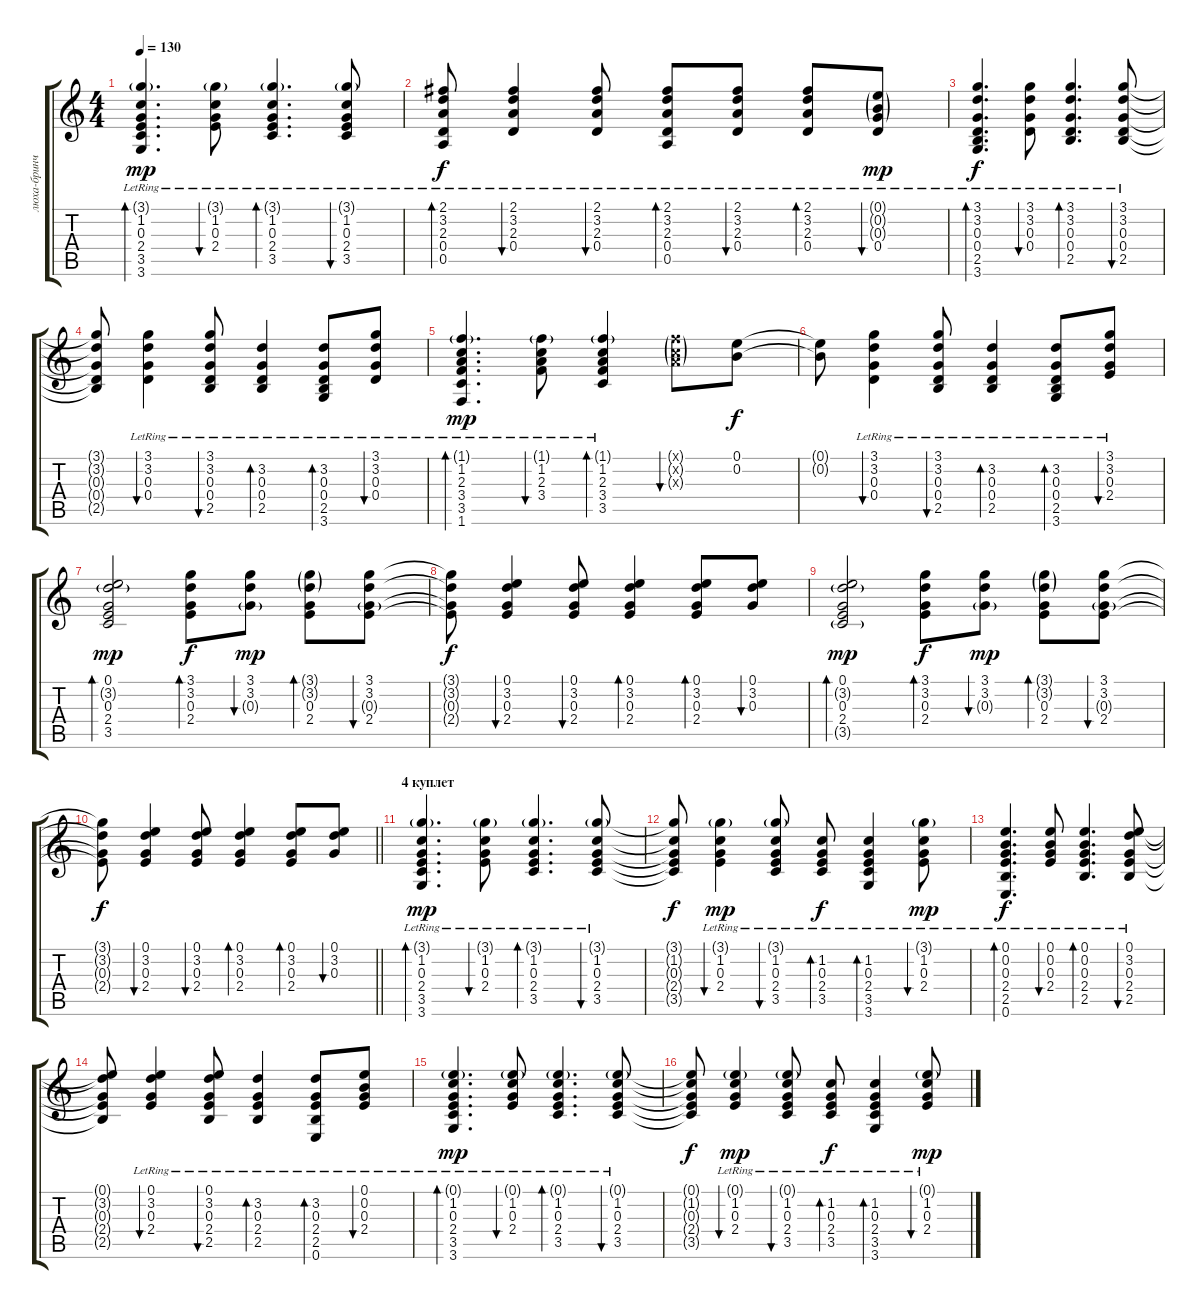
\track ("люха-бринчит" "люха-бринч") {instrument acousticguitarsteel}
\staff {score tabs}
\tuning (E4 B3 G3 D3 A2 E2) {hide}
\ts (4 4)
\tempo 130
\clef g2
\ks c
(3.1{g lr} 1.2{lr} 0.3{lr} 2.4{lr} 3.5{lr} 3.6{lr}).4{d bd 30 dy mp} (3.1{g lr} 1.2{lr} 0.3{lr} 2.4{lr}).8{bu 30} (3.1{g lr} 1.2{lr} 0.3{lr} 2.4{lr} 3.5{lr}).4{d bd 30} (3.1{g lr} 1.2{lr} 0.3{lr} 2.4{lr} 3.5{lr}).8{bu 30} |
(2.1{lr} 3.2{lr} 2.3{lr} 0.4{lr} 0.5{lr}).8{bd 30 dy f} (2.1{lr} 3.2{lr} 2.3{lr} 0.4{lr}).4{bu 30} (2.1{lr} 3.2{lr} 2.3{lr} 0.4{lr}).8{bu 30} (2.1{lr} 3.2{lr} 2.3{lr} 0.4{lr} 0.5{lr}).8{bd 30} (2.1{lr} 3.2{lr} 2.3{lr} 0.4{lr}).8{bu 30} (2.1{lr} 3.2{lr} 2.3{lr} 0.4{lr}).8{bd 30} (0.1{g lr} 0.2{g lr} 0.3{g lr} 0.4{lr}).8{bu 30 dy mp} |
(3.1{lr} 3.2{lr} 0.3{lr} 0.4{lr} 2.5{lr} 3.6{lr}).4{d bd 30 dy f} (3.1{lr} 3.2{lr} 0.3{lr} 0.4{lr}).8{bu 30} (3.1{lr} 3.2{lr} 0.3{lr} 0.4{lr} 2.5{lr}).4{d bd 30} (3.1{lr} 3.2{lr} 0.3{lr} 0.4{lr} 2.5{lr}).8{bu 30} |
(3.1{t} 3.2{t} 0.3{t} 0.4{t} 2.5{t}).8 (3.1{lr} 3.2{lr} 0.3{lr} 0.4{lr}).4{bu 30} (3.1{lr} 3.2{lr} 0.3{lr} 0.4{lr} 2.5{lr}).8{bu 30} (3.2{lr} 0.3 0.4{lr} 2.5{lr}).4{bd 30} (3.2{lr} 0.3{lr} 0.4{lr} 2.5{lr} 3.6{lr}).8{bd 30} (3.1{lr} 3.2{lr} 0.3{lr} 0.4{lr}).8{bu 30} |
(1.1{g lr} 1.2{lr} 2.3{lr} 3.4{lr} 3.5{lr} 1.6{lr}).4{d bd 30 dy mp} (1.1{g lr} 1.2{lr} 2.3{lr} 3.4{lr}).8{bu 30} (1.1{g lr} 1.2{lr} 2.3{lr} 3.4{lr} 3.5{lr}).4{bd 30} (1.1{g x} 1.2{g x} 2.3{g x}).8{bu 30} (0.1 0.2).8{dy f} |
(0.1{t} 0.2{t}).8 (3.1{lr} 3.2{lr} 0.3{lr} 0.4{lr}).4{bu 30} (3.1{lr} 3.2{lr} 0.3{lr} 0.4{lr} 2.5{lr}).8{bu 30} (3.2{lr} 0.3 0.4{lr} 2.5{lr}).4{bd 30} (3.2{lr} 0.3{lr} 0.4{lr} 2.5{lr} 3.6{lr}).8{bd 30} (3.1{lr} 3.2{lr} 0.3{lr} 2.4{lr}).8{bu 30} |
(0.1 3.2{g} 0.3 2.4 3.5).2{bd 30 dy mp} (3.1 3.2 0.3 2.4).8{bd 30 dy f} (3.1 3.2 0.3{g}).8{bu 30 dy mp} (3.1{g} 3.2{g} 0.3 2.4).8{bd 30} (3.1 3.2 0.3{g} 2.4).8{bu 30} |
(3.1{t} 3.2{t} 0.3{t} 2.4{t}).8{dy f} (0.1 3.2 0.3 2.4).4{bu 30} (0.1 3.2 0.3 2.4).8{bu 30} (0.1 3.2 0.3 2.4).4{bd 30} (0.1 3.2 0.3 2.4).8{bd 30} (0.1 3.2 0.3).8{bu 30} |
(0.1 3.2{g} 0.3 2.4 3.5{g}).2{bd 30 dy mp} (3.1 3.2 0.3 2.4).8{bd 30 dy f} (3.1 3.2 0.3{g}).8{bu 30 dy mp} (3.1{g} 3.2{g} 0.3 2.4).8{bd 30} (3.1 3.2 0.3{g} 2.4).8{bu 30} |
\barLineRight lightlight
(3.1{t} 3.2{t} 0.3{t} 2.4{t}).8{dy f} (0.1 3.2 0.3 2.4).4{bu 30} (0.1 3.2 0.3 2.4).8{bu 30} (0.1 3.2 0.3 2.4).4{bd 30} (0.1 3.2 0.3 2.4).8{bd 30} (0.1 3.2 0.3).8{bu 30} |
\section ("" "4 куплет")
(3.1{g lr} 1.2{lr} 0.3{lr} 2.4{lr} 3.5{lr} 3.6{lr}).4{d bd 30 dy mp} (3.1{g lr} 1.2{lr} 0.3{lr} 2.4{lr}).8{bu 30} (3.1{g lr} 1.2{lr} 0.3{lr} 2.4{lr} 3.5{lr}).4{d bd 30} (3.1{g lr} 1.2{lr} 0.3{lr} 2.4{lr} 3.5{lr}).8{bu 30} |
(3.1{t} 1.2{t} 0.3{t} 2.4{t} 3.5{t}).8{dy f} (3.1{g lr} 1.2{lr} 0.3{lr} 2.4{lr}).4{bu 30 dy mp} (3.1{g lr} 1.2{lr} 0.3{lr} 2.4{lr} 3.5{lr}).8{bu 30} (1.2{lr} 0.3{lr} 2.4{lr} 3.5{lr}).8{bd 30 dy f} (1.2{lr} 0.3{lr} 2.4{lr} 3.5{lr} 3.6{lr}).4{bd 30} (3.1{g lr} 1.2{lr} 0.3{lr} 2.4{lr}).8{bu 30 dy mp} |
(0.1{lr} 0.2{lr} 0.3{lr} 2.4{lr} 2.5{lr} 0.6{lr}).4{d bd 30 dy f} (0.1{lr} 0.2{lr} 0.3{lr} 2.4{lr}).8{bu 30} (0.1{lr} 0.2{lr} 0.3{lr} 2.4{lr} 2.5{lr}).4{d bd 30} (0.1{lr} 3.2{lr} 0.3{lr} 2.4{lr} 2.5{lr}).8{bu 30} |
(0.1{t} 3.2{t} 0.3{t} 2.4{t} 2.5{t}).8 (0.1{lr} 3.2{lr} 0.3{lr} 2.4{lr}).4{bu 30} (0.1{lr} 3.2{lr} 0.3{lr} 2.4{lr} 2.5{lr}).8{bu 30} (3.2{lr} 0.3 2.4{lr} 2.5{lr}).4{bd 30} (3.2{lr} 0.3{lr} 2.4{lr} 2.5{lr} 0.6{lr}).8{bd 30} (0.1{lr} 0.2{lr} 0.3{lr} 2.4{lr}).8{bu 30} |
(0.1{g lr} 1.2{lr} 0.3{lr} 2.4{lr} 3.5{lr} 3.6{lr}).4{d bd 30 dy mp} (0.1{g lr} 1.2{lr} 0.3{lr} 2.4{lr}).8{bu 30} (0.1{g lr} 1.2{lr} 0.3{lr} 2.4{lr} 3.5{lr}).4{d bd 30} (0.1{g lr} 1.2{lr} 0.3{lr} 2.4{lr} 3.5{lr}).8{bu 30} |
(0.1{t} 1.2{t} 0.3{t} 2.4{t} 3.5{t}).8{dy f} (0.1{g lr} 1.2{lr} 0.3{lr} 2.4{lr}).4{bu 30 dy mp} (0.1{g lr} 1.2{lr} 0.3{lr} 2.4{lr} 3.5{lr}).8{bu 30} (1.2{lr} 0.3{lr} 2.4{lr} 3.5{lr}).8{bd 30 dy f} (1.2{lr} 0.3{lr} 2.4{lr} 3.5{lr} 3.6{lr}).4{bd 30} (0.1{g lr} 1.2{lr} 0.3{lr} 2.4{lr}).8{bu 30 dy mp}
